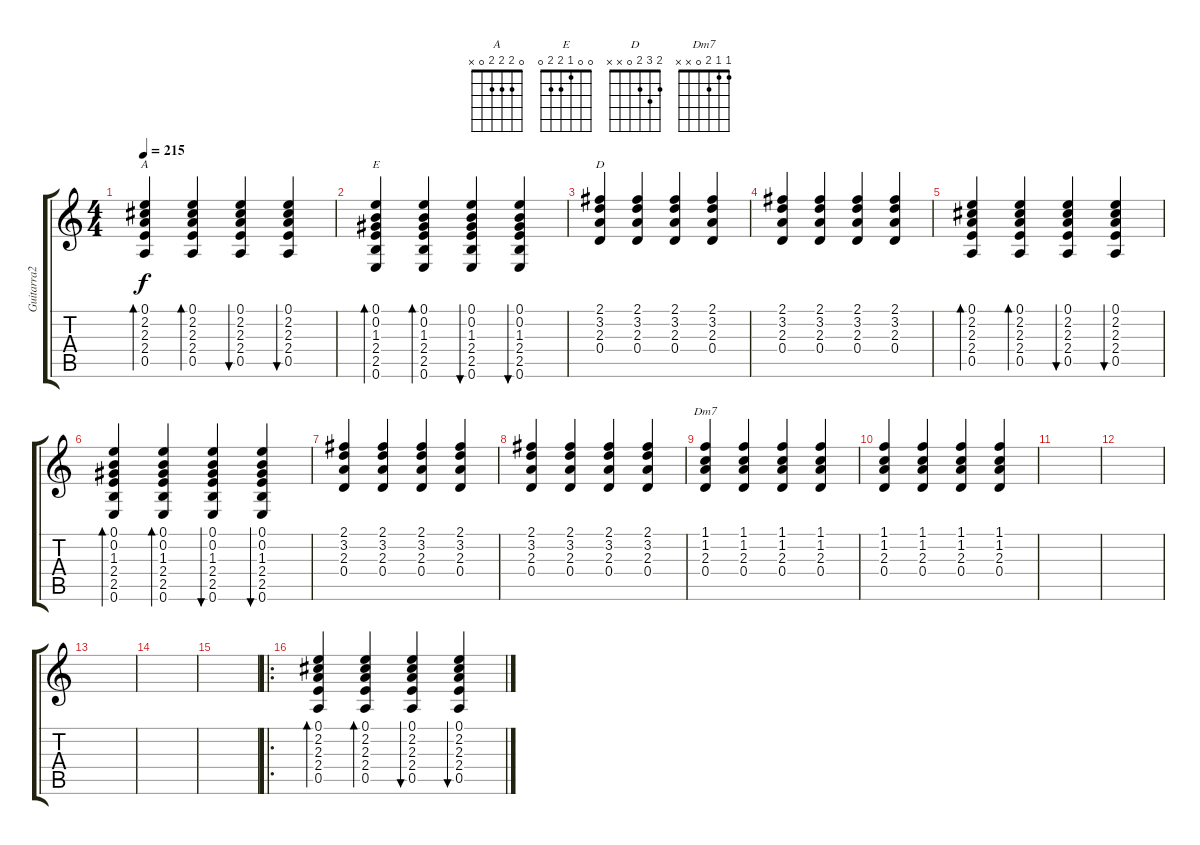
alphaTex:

\track ("Guitarra2" "Guitarra2") {instrument acousticguitarnylon}
\staff {score tabs}
\tuning (E4 B3 G3 D3 A2 E2) {hide}
\chord ("A" 0 2 2 2 0 x)
\chord ("E" 0 0 1 2 2 0)
\chord ("D" 2 3 2 0 x x)
\chord ("Dm7" 1 1 2 0 x x)
\ts (4 4)
\tempo 215
\clef g2
\ks c
(0.1 2.2 2.3 2.4 0.5).4{bd 60 ch "A" dy f} (0.1 2.2 2.3 2.4 0.5).4{bd 60} (0.1 2.2 2.3 2.4 0.5).4{bu 60} (0.1 2.2 2.3 2.4 0.5).4{bu 60} |
(0.1 0.2 1.3 2.4 2.5 0.6).4{bd 60 ch "E"} (0.1 0.2 1.3 2.4 2.5 0.6).4{bd 60} (0.1 0.2 1.3 2.4 2.5 0.6).4{bu 60} (0.1 0.2 1.3 2.4 2.5 0.6).4{bu 60} |
(2.1 3.2 2.3 0.4).4{ch "D"} (2.1 3.2 2.3 0.4).4 (2.1 3.2 2.3 0.4).4 (2.1 3.2 2.3 0.4).4 |
(2.1 3.2 2.3 0.4).4 (2.1 3.2 2.3 0.4).4 (2.1 3.2 2.3 0.4).4 (2.1 3.2 2.3 0.4).4 |
(0.1 2.2 2.3 2.4 0.5).4{bd 60} (0.1 2.2 2.3 2.4 0.5).4{bd 60} (0.1 2.2 2.3 2.4 0.5).4{bu 60} (0.1 2.2 2.3 2.4 0.5).4{bu 60} |
(0.1 0.2 1.3 2.4 2.5 0.6).4{bd 60} (0.1 0.2 1.3 2.4 2.5 0.6).4{bd 60} (0.1 0.2 1.3 2.4 2.5 0.6).4{bu 60} (0.1 0.2 1.3 2.4 2.5 0.6).4{bu 60} |
(2.1 3.2 2.3 0.4).4 (2.1 3.2 2.3 0.4).4 (2.1 3.2 2.3 0.4).4 (2.1 3.2 2.3 0.4).4 |
(2.1 3.2 2.3 0.4).4 (2.1 3.2 2.3 0.4).4 (2.1 3.2 2.3 0.4).4 (2.1 3.2 2.3 0.4).4 |
(1.1 1.2 2.3 0.4).4{ch "Dm7"} (1.1 1.2 2.3 0.4).4 (1.1 1.2 2.3 0.4).4 (1.1 1.2 2.3 0.4).4 |
(1.1 1.2 2.3 0.4).4 (1.1 1.2 2.3 0.4).4 (1.1 1.2 2.3 0.4).4 (1.1 1.2 2.3 0.4).4 |
|
|
|
|
|
\ro
(0.1 2.2 2.3 2.4 0.5).4{bd 60} (0.1 2.2 2.3 2.4 0.5).4{bd 60} (0.1 2.2 2.3 2.4 0.5).4{bu 60} (0.1 2.2 2.3 2.4 0.5).4{bu 60}
